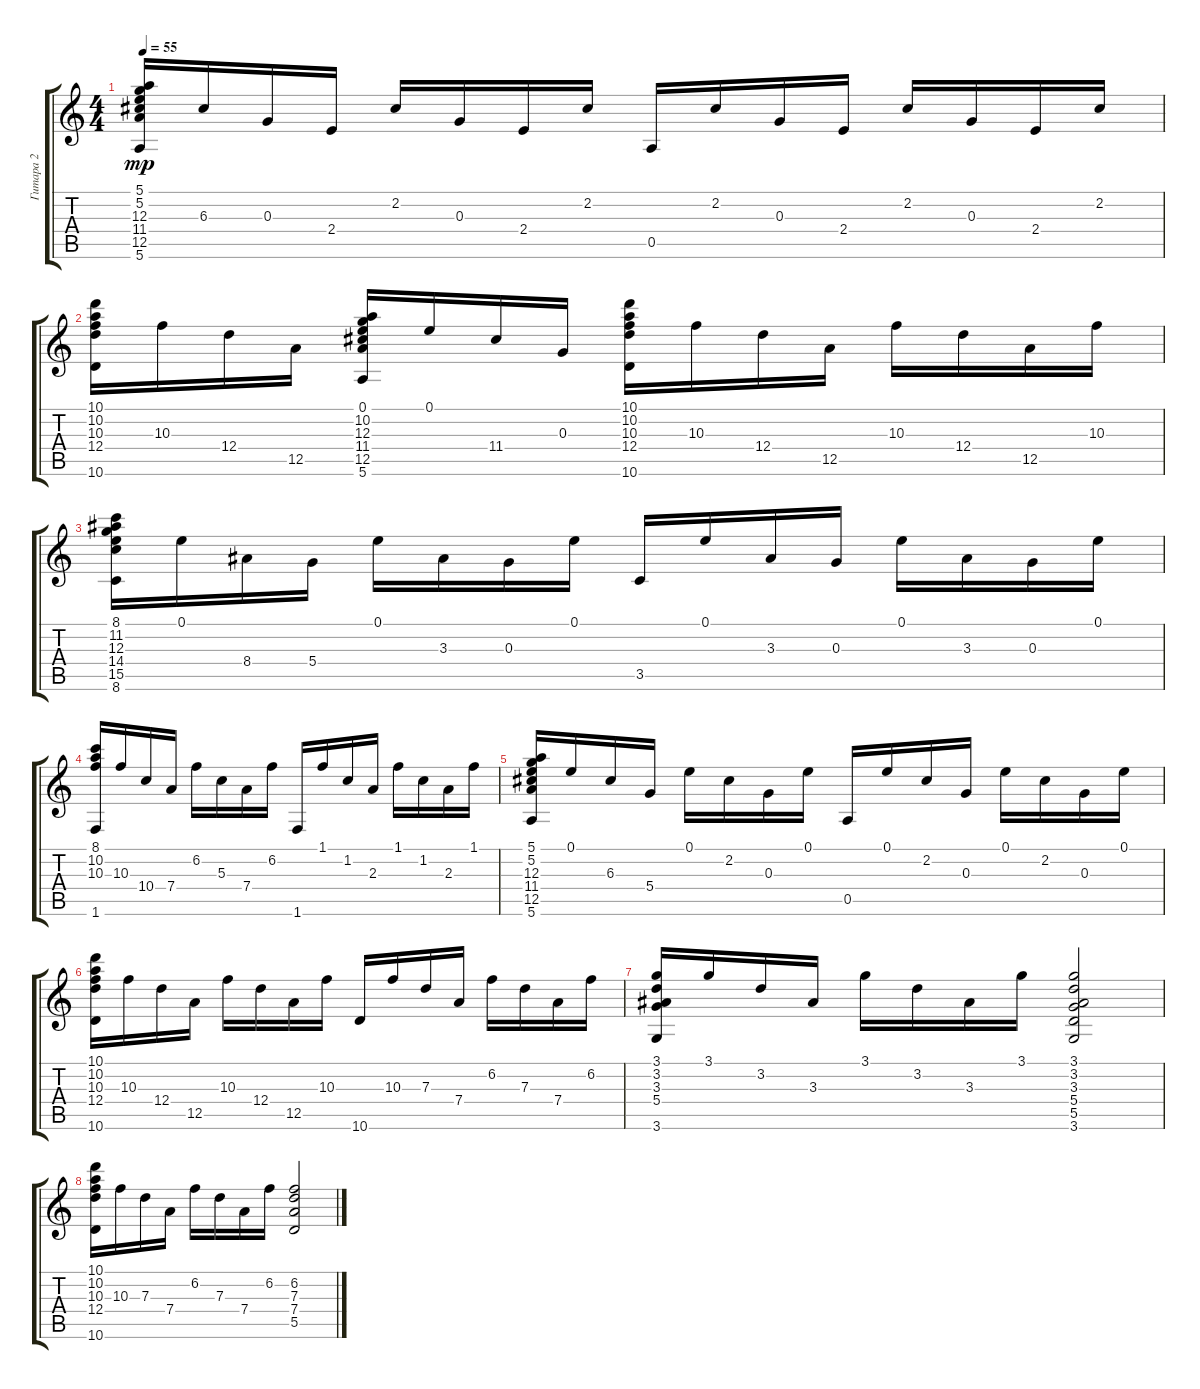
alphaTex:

\track ("Гитара 2" "Гитара 2") {instrument acousticguitarnylon}
\staff {score tabs}
\tuning (E4 B3 G3 D3 A2 E2) {hide}
\ts (4 4)
\tempo 55
\clef g2
\ks c
(5.1 5.2 12.3 11.4 12.5 5.6).16{dy mp} 6.3.16 0.3.16 2.4.16 2.2.16 0.3.16 2.4.16 2.2.16 0.5.16 2.2.16 0.3.16 2.4.16 2.2.16 0.3.16 2.4.16 2.2.16 |
(10.1 10.2 10.3 12.4 10.6).16 10.3.16 12.4.16 12.5.16 (0.1 10.2 12.3 11.4 12.5 5.6).16 0.1.16 11.4.16 0.3.16 (10.1 10.2 10.3 12.4 10.6).16 10.3.16 12.4.16 12.5.16 10.3.16 12.4.16 12.5.16 10.3.16 |
(8.1 11.2 12.3 14.4 15.5 8.6).16 0.1.16 8.4.16 5.4.16 0.1.16 3.3.16 0.3.16 0.1.16 3.5.16 0.1.16 3.3.16 0.3.16 0.1.16 3.3.16 0.3.16 0.1.16 |
(8.1 10.2 10.3 1.6).16 10.3.16 10.4.16 7.4.16 6.2.16 5.3.16 7.4.16 6.2.16 1.6.16 1.1.16 1.2.16 2.3.16 1.1.16 1.2.16 2.3.16 1.1.16 |
(5.1 5.2 12.3 11.4 12.5 5.6).16 0.1.16 6.3.16 5.4.16 0.1.16 2.2.16 0.3.16 0.1.16 0.5.16 0.1.16 2.2.16 0.3.16 0.1.16 2.2.16 0.3.16 0.1.16 |
(10.1 10.2 10.3 12.4 10.6).16 10.3.16 12.4.16 12.5.16 10.3.16 12.4.16 12.5.16 10.3.16 10.6.16 10.3.16 7.3.16 7.4.16 6.2.16 7.3.16 7.4.16 6.2.16 |
(3.1 3.2 3.3 5.4 3.6).16 3.1.16 3.2.16 3.3.16 3.1.16 3.2.16 3.3.16 3.1.16 (3.1 3.2 3.3 5.4 5.5 3.6).2 |
(10.1 10.2 10.3 12.4 10.6).16 10.3.16 7.3.16 7.4.16 6.2.16 7.3.16 7.4.16 6.2.16 (6.2 7.3 7.4 5.5).2
